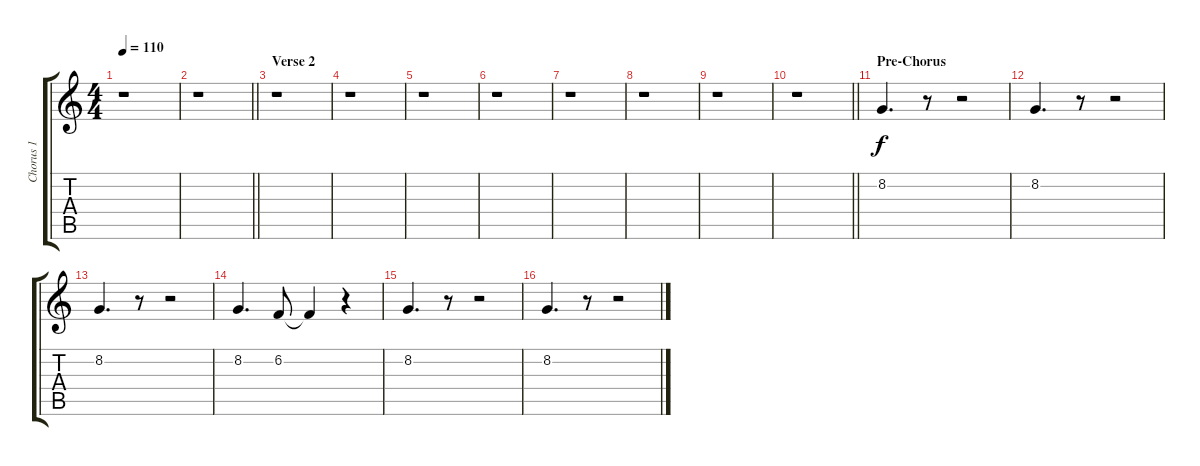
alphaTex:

\track ("Chorus 1" "Chorus 1") {instrument synthvoice}
\staff {score tabs}
\tuning (E4 B3 G3 D3 A2 E2) {hide}
\ts (4 4)
\tempo 110
\clef g2
\ks c
r.1{dy f} |
\barLineRight lightlight
r.1 |
\section ("" "Verse 2")
r.1 |
r.1 |
r.1 |
r.1 |
r.1 |
r.1 |
r.1 |
\barLineRight lightlight
r.1 |
\section ("" "Pre-Chorus")
8.2.4{d} r.8 r.2 |
8.2.4{d} r.8 r.2 |
8.2.4{d} r.8 r.2 |
8.2.4{d} 6.2.8 6.2{t}.4 r.4 |
8.2.4{d} r.8 r.2 |
8.2.4{d} r.8 r.2
